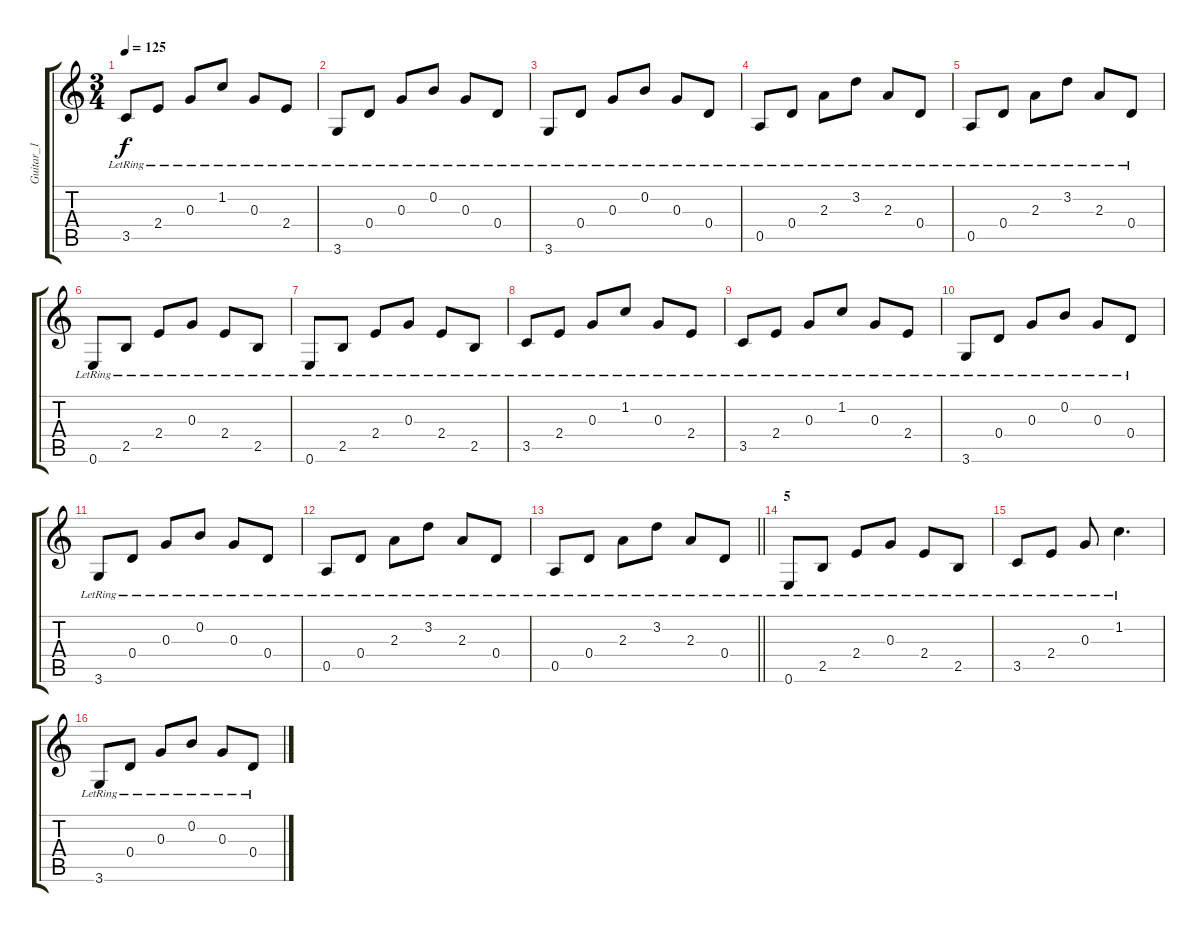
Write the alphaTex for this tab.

\track ("Guitar_1" "Guitar_1") {instrument acousticguitarsteel}
\staff {score tabs}
\tuning (E4 B3 G3 D3 A2 E2) {hide}
\ts (3 4)
\tempo 125
\clef g2
\ks c
3.5{lr}.8{dy f} 2.4{lr}.8 0.3{lr}.8 1.2{lr}.8 0.3{lr}.8 2.4{lr}.8 |
3.6{lr}.8 0.4{lr}.8 0.3{lr}.8 0.2{lr}.8 0.3{lr}.8 0.4{lr}.8 |
3.6{lr}.8 0.4{lr}.8 0.3{lr}.8 0.2{lr}.8 0.3{lr}.8 0.4{lr}.8 |
0.5{lr}.8 0.4{lr}.8 2.3{lr}.8 3.2{lr}.8 2.3{lr}.8 0.4{lr}.8 |
0.5{lr}.8 0.4{lr}.8 2.3{lr}.8 3.2{lr}.8 2.3{lr}.8 0.4{lr}.8 |
0.6{lr}.8 2.5{lr}.8 2.4{lr}.8 0.3{lr}.8 2.4{lr}.8 2.5{lr}.8 |
0.6{lr}.8 2.5{lr}.8 2.4{lr}.8 0.3{lr}.8 2.4{lr}.8 2.5{lr}.8 |
3.5{lr}.8 2.4{lr}.8 0.3{lr}.8 1.2{lr}.8 0.3{lr}.8 2.4{lr}.8 |
3.5{lr}.8 2.4{lr}.8 0.3{lr}.8 1.2{lr}.8 0.3{lr}.8 2.4{lr}.8 |
3.6{lr}.8 0.4{lr}.8 0.3{lr}.8 0.2{lr}.8 0.3{lr}.8 0.4{lr}.8 |
3.6{lr}.8 0.4{lr}.8 0.3{lr}.8 0.2{lr}.8 0.3{lr}.8 0.4{lr}.8 |
0.5{lr}.8 0.4{lr}.8 2.3{lr}.8 3.2{lr}.8 2.3{lr}.8 0.4{lr}.8 |
\barLineRight lightlight
0.5{lr}.8 0.4{lr}.8 2.3{lr}.8 3.2{lr}.8 2.3{lr}.8 0.4{lr}.8 |
\section ("" "5")
0.6{lr}.8 2.5{lr}.8 2.4{lr}.8 0.3{lr}.8 2.4{lr}.8 2.5{lr}.8 |
3.5{lr}.8 2.4{lr}.8 0.3{lr}.8 1.2{lr}.4{d} |
3.6{lr}.8 0.4{lr}.8 0.3{lr}.8 0.2{lr}.8 0.3{lr}.8 0.4{lr}.8
